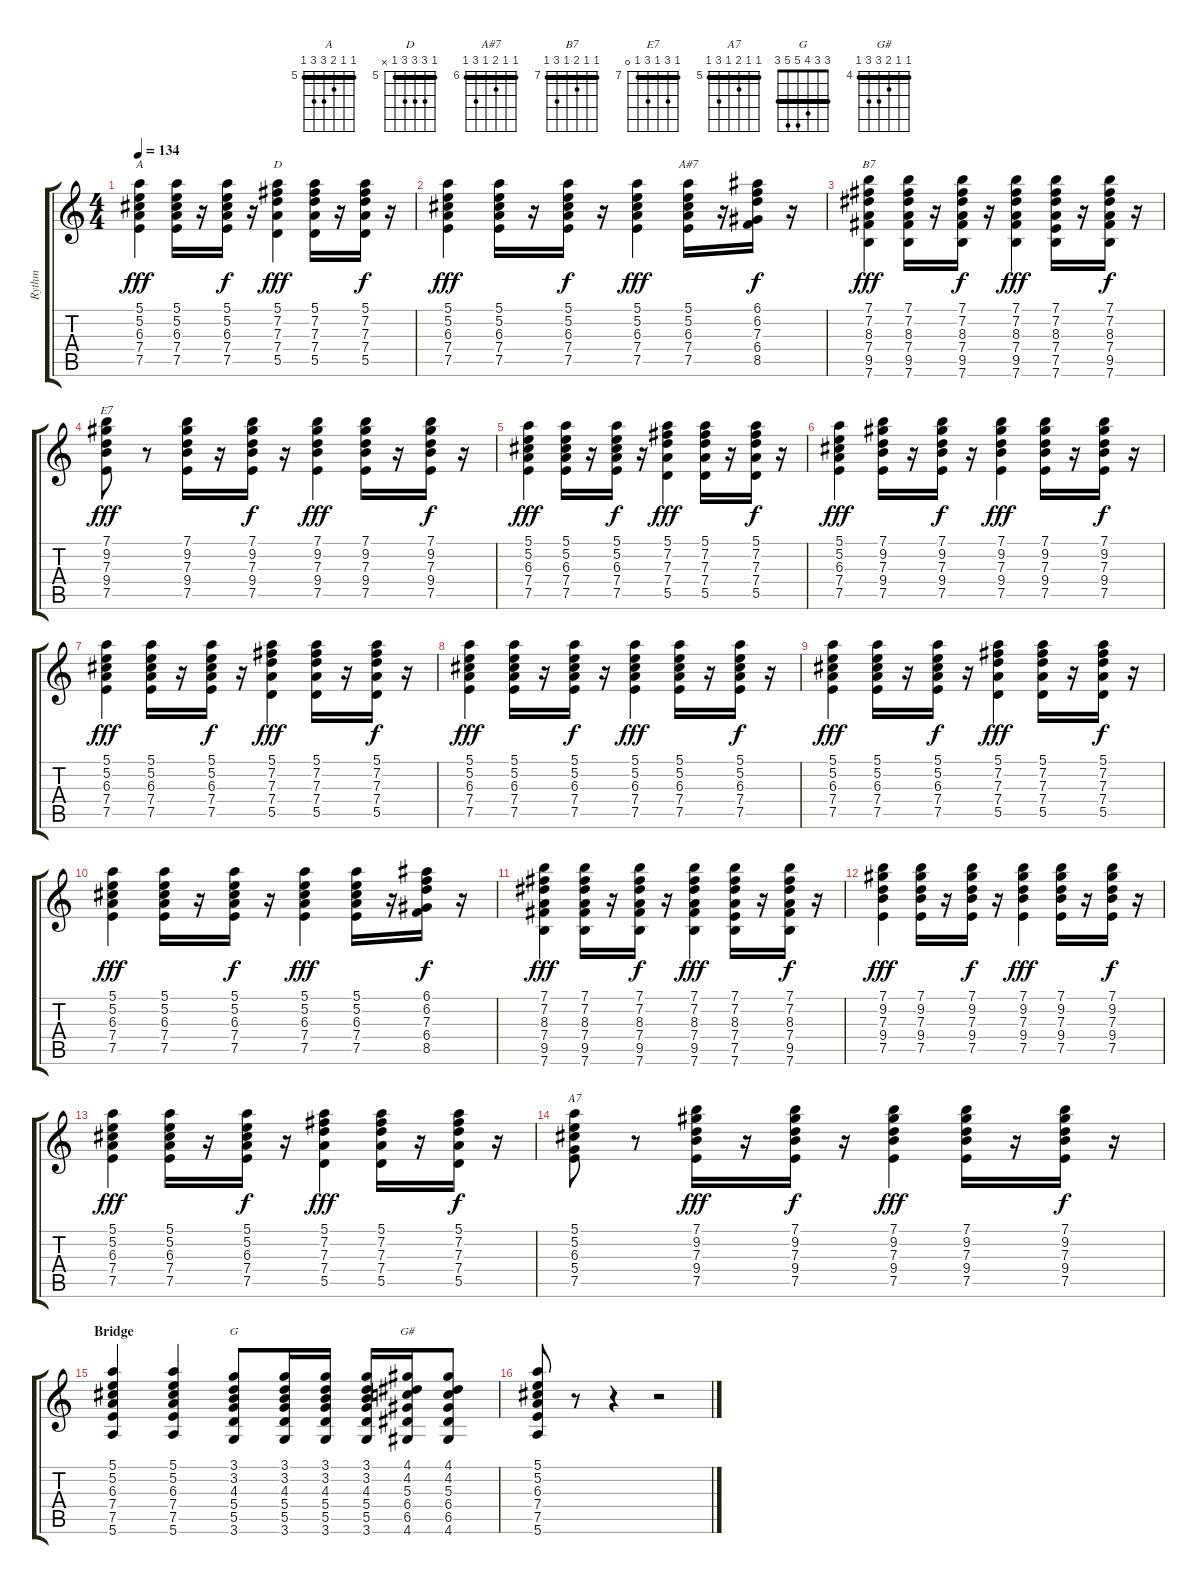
\track ("Rythm" "Rythm") {instrument acousticguitarsteel}
\staff {score tabs}
\tuning (E4 B3 G3 D3 A2 E2) {hide}
\chord ("A" 5 5 6 7 7 5) {firstfret 5 barre 5}
\chord ("D" 5 7 7 7 5 x) {firstfret 5 barre 5}
\chord ("A#7" 6 6 7 6 8 6) {firstfret 6 barre 6}
\chord ("B7" 7 7 8 7 9 7) {firstfret 7 barre 7}
\chord ("E7" 7 9 7 9 7 0) {firstfret 7 barre 7}
\chord ("A7" 5 5 6 5 7 5) {firstfret 5 barre 5}
\chord ("G" 3 3 4 5 5 3) {barre 3}
\chord ("G#" 4 4 5 6 6 4) {firstfret 4 barre 4}
\ts (4 4)
\tempo 134
\clef g2
\ks c
(5.1 5.2 6.3 7.4 7.5).4{ch "A" dy fff} (5.1 5.2 6.3 7.4 7.5).16 r.16 (5.1 5.2 6.3 7.4 7.5).16{dy f} r.16 (5.1 7.2 7.3 7.4 5.5).4{ch "D" dy fff} (5.1 7.2 7.3 7.4 5.5).16 r.16 (5.1 7.2 7.3 7.4 5.5).16{dy f} r.16 |
(5.1 5.2 6.3 7.4 7.5).4{dy fff} (5.1 5.2 6.3 7.4 7.5).16 r.16 (5.1 5.2 6.3 7.4 7.5).16{dy f} r.16 (5.1 5.2 6.3 7.4 7.5).4{dy fff} (5.1 5.2 6.3 7.4 7.5).16{ch "A#7"} r.16 (6.1 6.2 7.3 6.4 8.5).16{dy f} r.16 |
(7.1 7.2 8.3 7.4 9.5 7.6).4{ch "B7" dy fff} (7.1 7.2 8.3 7.4 9.5 7.6).16 r.16 (7.1 7.2 8.3 7.4 9.5 7.6).16{dy f} r.16 (7.1 7.2 8.3 7.4 9.5 7.6).4{dy fff} (7.1 7.2 8.3 7.4 7.5 7.6).16 r.16 (7.1 7.2 8.3 7.4 9.5 7.6).16{dy f} r.16 |
(7.1 9.2 7.3 9.4 7.5).8{ch "E7" dy fff} r.8 (7.1 9.2 7.3 9.4 7.5).16 r.16 (7.1 9.2 7.3 9.4 7.5).16{dy f} r.16 (7.1 9.2 7.3 9.4 7.5).4{dy fff} (7.1 9.2 7.3 9.4 7.5).16 r.16 (7.1 9.2 7.3 9.4 7.5).16{dy f} r.16 |
(5.1 5.2 6.3 7.4 7.5).4{dy fff} (5.1 5.2 6.3 7.4 7.5).16 r.16 (5.1 5.2 6.3 7.4 7.5).16{dy f} r.16 (5.1 7.2 7.3 7.4 5.5).4{dy fff} (5.1 7.2 7.3 7.4 5.5).16 r.16 (5.1 7.2 7.3 7.4 5.5).16{dy f} r.16 |
(5.1 5.2 6.3 7.4 7.5).4{dy fff} (7.1 9.2 7.3 9.4 7.5).16 r.16 (7.1 9.2 7.3 9.4 7.5).16{dy f} r.16 (7.1 9.2 7.3 9.4 7.5).4{dy fff} (7.1 9.2 7.3 9.4 7.5).16 r.16 (7.1 9.2 7.3 9.4 7.5).16{dy f} r.16 |
(5.1 5.2 6.3 7.4 7.5).4{dy fff} (5.1 5.2 6.3 7.4 7.5).16 r.16 (5.1 5.2 6.3 7.4 7.5).16{dy f} r.16 (5.1 7.2 7.3 7.4 5.5).4{dy fff} (5.1 7.2 7.3 7.4 5.5).16 r.16 (5.1 7.2 7.3 7.4 5.5).16{dy f} r.16 |
(5.1 5.2 6.3 7.4 7.5).4{dy fff} (5.1 5.2 6.3 7.4 7.5).16 r.16 (5.1 5.2 6.3 7.4 7.5).16{dy f} r.16 (5.1 5.2 6.3 7.4 7.5).4{dy fff} (5.1 5.2 6.3 7.4 7.5).16 r.16 (5.1 5.2 6.3 7.4 7.5).16{dy f} r.16 |
(5.1 5.2 6.3 7.4 7.5).4{dy fff} (5.1 5.2 6.3 7.4 7.5).16 r.16 (5.1 5.2 6.3 7.4 7.5).16{dy f} r.16 (5.1 7.2 7.3 7.4 5.5).4{dy fff} (5.1 7.2 7.3 7.4 5.5).16 r.16 (5.1 7.2 7.3 7.4 5.5).16{dy f} r.16 |
(5.1 5.2 6.3 7.4 7.5).4{dy fff} (5.1 5.2 6.3 7.4 7.5).16 r.16 (5.1 5.2 6.3 7.4 7.5).16{dy f} r.16 (5.1 5.2 6.3 7.4 7.5).4{dy fff} (5.1 5.2 6.3 7.4 7.5).16 r.16 (6.1 6.2 7.3 6.4 8.5).16{dy f} r.16 |
(7.1 7.2 8.3 7.4 9.5 7.6).4{dy fff} (7.1 7.2 8.3 7.4 9.5 7.6).16 r.16 (7.1 7.2 8.3 7.4 9.5 7.6).16{dy f} r.16 (7.1 7.2 8.3 7.4 9.5 7.6).4{dy fff} (7.1 7.2 8.3 7.4 7.5 7.6).16 r.16 (7.1 7.2 8.3 7.4 9.5 7.6).16{dy f} r.16 |
(7.1 9.2 7.3 9.4 7.5).4{dy fff} (7.1 9.2 7.3 9.4 7.5).16 r.16 (7.1 9.2 7.3 9.4 7.5).16{dy f} r.16 (7.1 9.2 7.3 9.4 7.5).4{dy fff} (7.1 9.2 7.3 9.4 7.5).16 r.16 (7.1 9.2 7.3 9.4 7.5).16{dy f} r.16 |
(5.1 5.2 6.3 7.4 7.5).4{dy fff} (5.1 5.2 6.3 7.4 7.5).16 r.16 (5.1 5.2 6.3 7.4 7.5).16{dy f} r.16 (5.1 7.2 7.3 7.4 5.5).4{dy fff} (5.1 7.2 7.3 7.4 5.5).16 r.16 (5.1 7.2 7.3 7.4 5.5).16{dy f} r.16 |
(5.1 5.2 6.3 5.4 7.5).8{ch "A7"} r.8 (7.1 9.2 7.3 9.4 7.5).16{dy fff} r.16 (7.1 9.2 7.3 9.4 7.5).16{dy f} r.16 (7.1 9.2 7.3 9.4 7.5).4{dy fff} (7.1 9.2 7.3 9.4 7.5).16 r.16 (7.1 9.2 7.3 9.4 7.5).16{dy f} r.16 |
\section ("" "Bridge")
(5.1 5.2 6.3 7.4 7.5 5.6).4 (5.1 5.2 6.3 7.4 7.5 5.6).4 (3.1 3.2 4.3 5.4 5.5 3.6).8{ch "G"} (3.1 3.2 4.3 5.4 5.5 3.6).16 (3.1 3.2 4.3 5.4 5.5 3.6).16 (3.1 3.2 4.3 5.4 5.5 3.6).16 (4.1 4.2 5.3 6.4 6.5 4.6).16{ch "G#"} (4.1 4.2 5.3 6.4 6.5 4.6).8 |
(5.1 5.2 6.3 7.4 7.5 5.6).8 r.8 r.4 r.2
